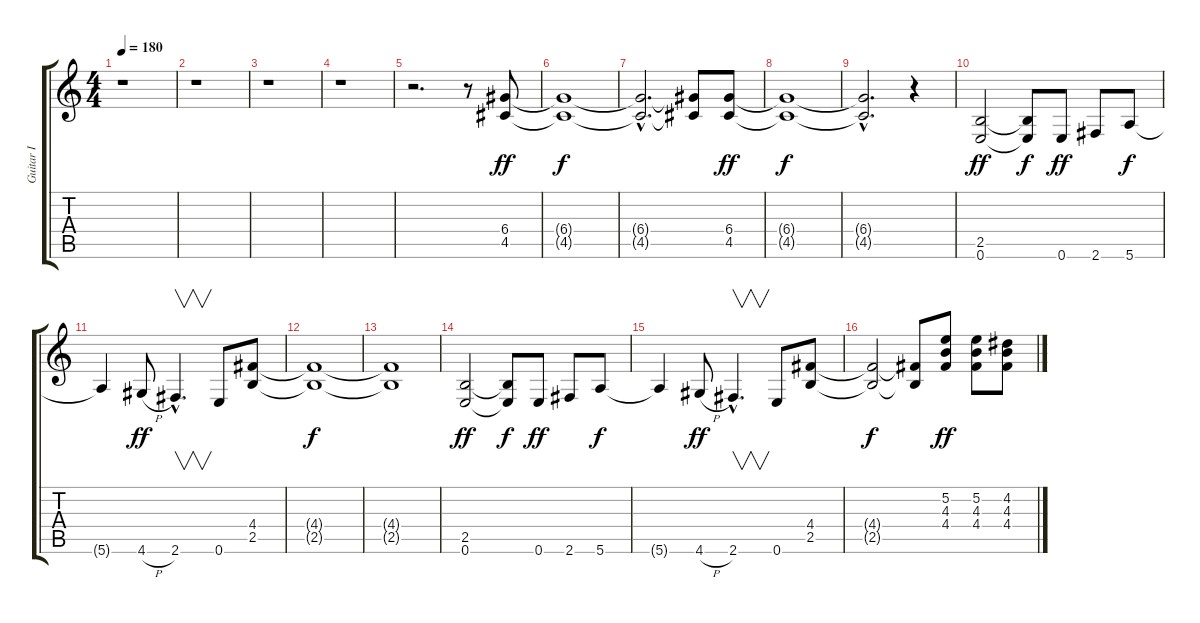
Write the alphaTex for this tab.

\track ("Guitar I" "Guitar I") {instrument overdrivenguitar}
\staff {score tabs}
\tuning (E4 B3 G3 D3 A2 E2) {hide}
\ts (4 4)
\tempo 180
\clef g2
\ks c
r.1{dy ff instrument overdrivenguitar} |
r.1 |
r.1 |
r.1 |
r.2{d} r.8 (6.4 4.5).8 |
(6.4{t} 4.5{t}).1{dy f} |
(6.4{hac t} 4.5{hac t}).2{d} (6.4{t} 4.5{t}).8 (6.4 4.5).8{dy ff} |
(6.4{t} 4.5{t}).1{dy f} |
(6.4{hac t} 4.5{hac t}).2{d} r.4 |
(2.5 0.6).2{dy ff} (2.5{t} 0.6{t}).8{dy f} 0.6.8{dy ff} 2.6.8 5.6.8{dy f} |
5.6{t}.4 4.6{h}.8{dy ff} 2.6{hac}.4{v d} 0.6.8 (4.4 2.5).8 |
(4.4{t} 2.5{t}).1{dy f} |
(4.4{t} 2.5{t}).1 |
(2.5 0.6).2{dy ff} (2.5{t} 0.6{t}).8{dy f} 0.6.8{dy ff} 2.6.8 5.6.8{dy f} |
5.6{t}.4 4.6{h}.8{dy ff} 2.6{hac}.4{v d} 0.6.8 (4.4 2.5).8 |
(4.4{t} 2.5{t}).2{dy f} (4.4{t} 2.5{t}).8 (5.2 4.3 4.4).8{dy ff} (5.2 4.3 4.4).8 (4.2 4.3 4.4).8
